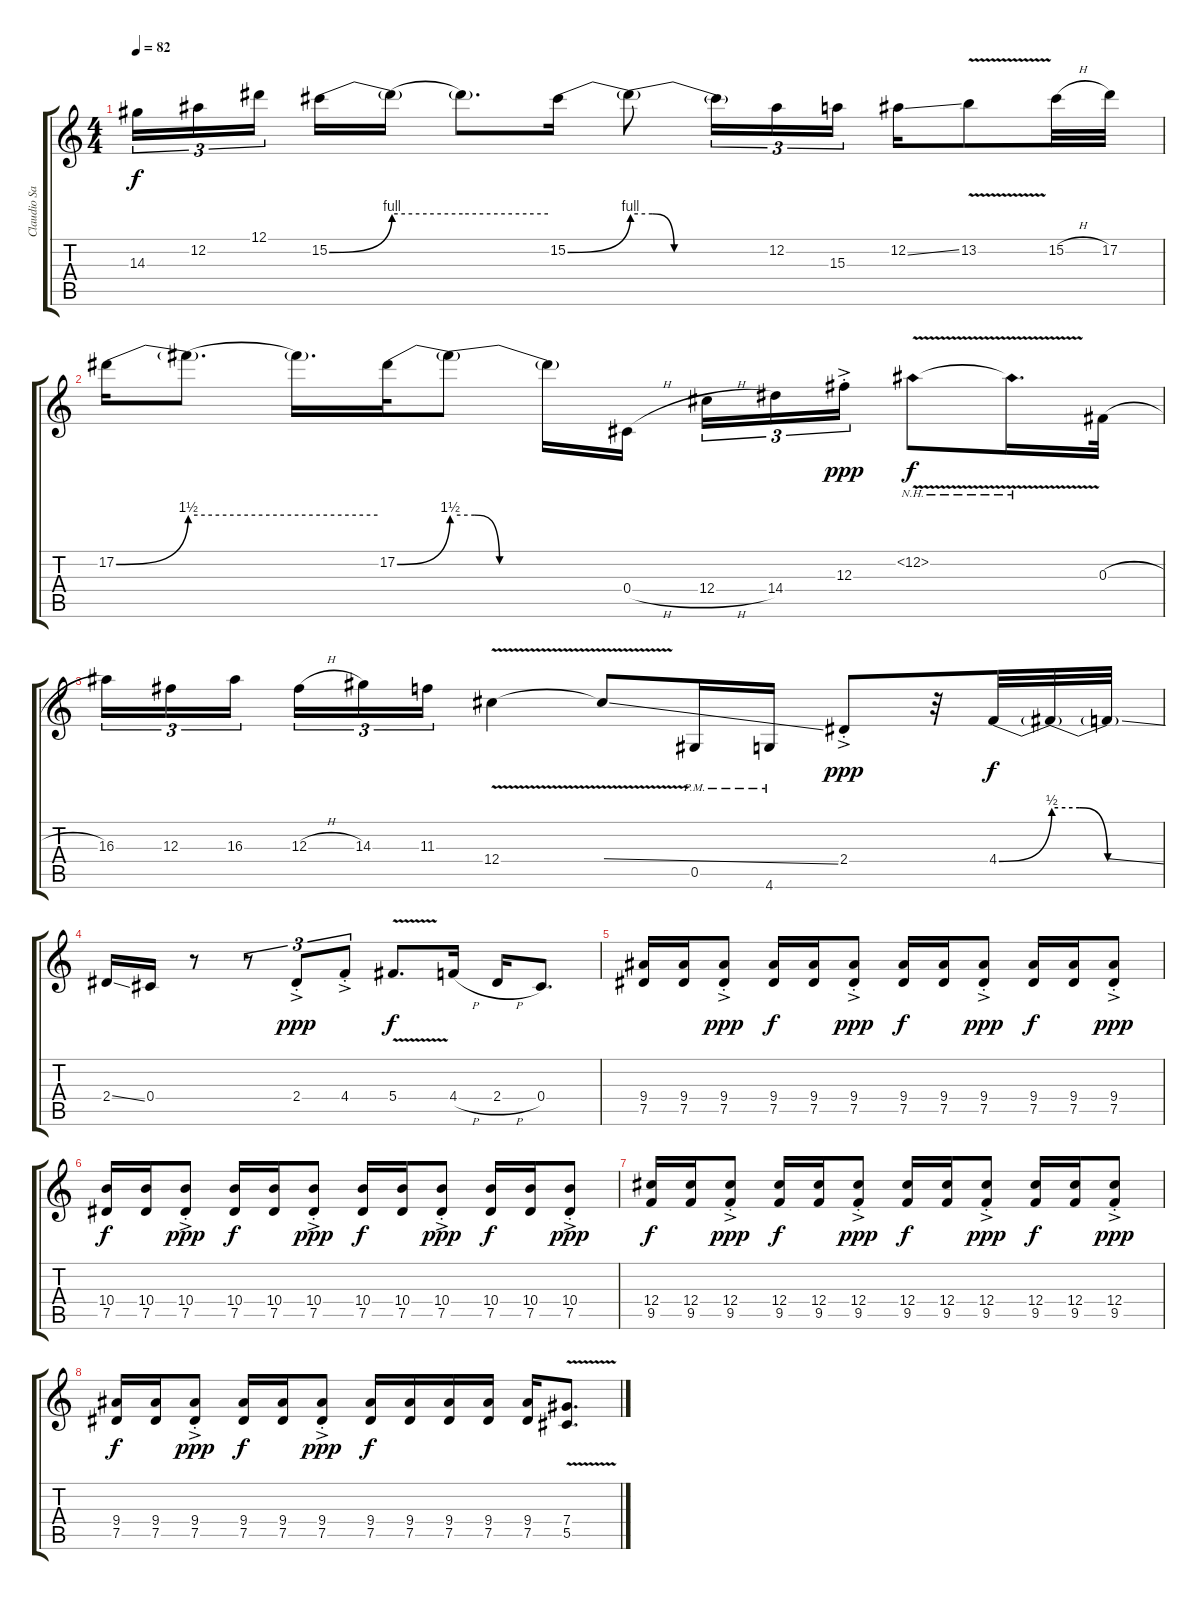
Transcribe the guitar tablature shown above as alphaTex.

\track ("Claudio Sanchez (Rhythm)" "Claudio Sa") {instrument distortionguitar}
\staff {score tabs}
\tuning (Eb4 Bb3 Gb3 Db3 Ab2 Eb2) {hide}
\ts (4 4)
\tempo 82
\clef g2
\ks c
14.3.16{tu (3 2) dy f} 12.2.16{tu (3 2)} 12.1.16{tu (3 2)} 15.2{be (bend 0 0 60 4)}.16 15.2{be (hold 0 4 60 4) t}.16 15.2{be (hold 0 4 60 4) t}.8{d} 15.2{be (bend 0 0 60 4)}.16 15.2{be (custom 0 4 15 4 30 0 60 0) t}.8 15.2{be (hold 0 0 60 0) t}.16{tu (3 2)} 12.2.16{tu (3 2)} 15.3.16{tu (3 2)} 12.2{ss}.16 13.2{v}.8 15.2{h}.32 17.2.32 |
17.2{be (bend 0 0 60 6)}.16 17.2{be (hold 0 6 60 6) t}.8{d} 17.2{be (hold 0 6 60 6) t}.16{d} 17.2{be (bend 0 0 60 6)}.32 17.2{be (custom 0 6 15 6 30 0 60 0) t}.8 17.2{be (hold 0 0 60 0) t}.16 0.4{h}.16 12.4{h}.16{tu (3 2)} 14.4.16{tu (3 2)} 12.3{ac st}.16{tu (3 2) dy ppp} 13.2{nh v}.8{dy f} 13.2{nh v t}.16{d} 0.3{h}.32 |
16.3.16{tu (3 2)} 12.3.16{tu (3 2)} 16.3.16{tu (3 2)} 12.3{h}.16{tu (3 2)} 14.3.16{tu (3 2)} 11.3.16{tu (3 2)} 12.4{v}.4 12.4{v ss t}.8 0.5{pm}.16 4.6{pm}.16 2.4{ac st}.8{dy ppp} r.32 4.4{be (bend 0 0 60 2)}.32{dy f} 4.4{be (custom 0 2 15 2 30 0 60 0) t}.32 4.4{ss t}.32 |
2.4{ss}.16 0.4.16 r.8 r.8{tu (3 2)} 2.4{ac st}.8{tu (3 2) dy ppp} 4.4{ac st}.8{tu (3 2)} 5.4{v}.8{d dy f} 4.4{h}.16 2.4{h}.16 0.4.8{d} |
(9.4 7.5).16 (9.4 7.5).16 (9.4{ac st} 7.5{ac st}).8{dy ppp} (9.4 7.5).16{dy f} (9.4 7.5).16 (9.4{ac st} 7.5{ac st}).8{dy ppp} (9.4 7.5).16{dy f} (9.4 7.5).16 (9.4{ac st} 7.5{ac st}).8{dy ppp} (9.4 7.5).16{dy f} (9.4 7.5).16 (9.4{ac st} 7.5{ac st}).8{dy ppp} |
(10.4 7.5).16{dy f} (10.4 7.5).16 (10.4{ac st} 7.5{ac st}).8{dy ppp} (10.4 7.5).16{dy f} (10.4 7.5).16 (10.4{ac st} 7.5{ac st}).8{dy ppp} (10.4 7.5).16{dy f} (10.4 7.5).16 (10.4{ac st} 7.5{ac st}).8{dy ppp} (10.4 7.5).16{dy f} (10.4 7.5).16 (10.4{ac st} 7.5{ac st}).8{dy ppp} |
(12.4 9.5).16{dy f} (12.4 9.5).16 (12.4{ac st} 9.5{ac st}).8{dy ppp} (12.4 9.5).16{dy f} (12.4 9.5).16 (12.4{ac st} 9.5{ac st}).8{dy ppp} (12.4 9.5).16{dy f} (12.4 9.5).16 (12.4{ac st} 9.5{ac st}).8{dy ppp} (12.4 9.5).16{dy f} (12.4 9.5).16 (12.4{ac st} 9.5{ac st}).8{dy ppp} |
(9.4 7.5).16{dy f} (9.4 7.5).16 (9.4{ac st} 7.5{ac st}).8{dy ppp} (9.4 7.5).16{dy f} (9.4 7.5).16 (9.4{ac st} 7.5{ac st}).8{dy ppp} (9.4 7.5).16{dy f} (9.4 7.5).16 (9.4 7.5).16 (9.4 7.5).16 (9.4 7.5).16 (7.4{v} 5.5{v}).8{d}
